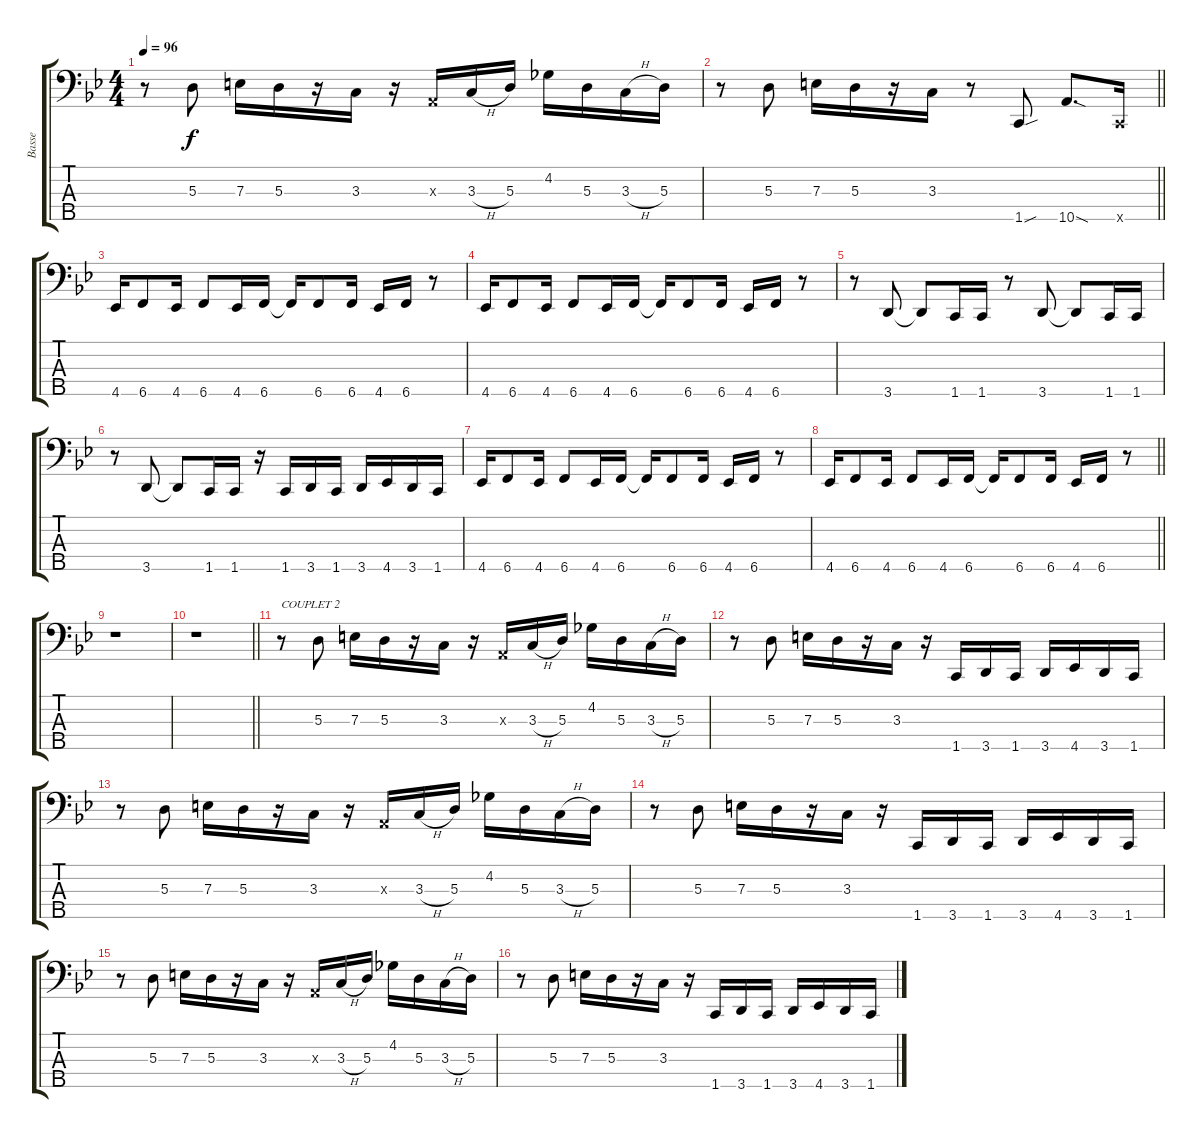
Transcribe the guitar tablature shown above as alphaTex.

\track ("Basse" "Basse") {instrument electricbassfinger}
\staff {score tabs}
\tuning (G2 D2 A1 E1 B0) {hide}
\ts (4 4)
\tempo 96
\clef f4
\ks bb
r.8{dy f} 5.3.8 7.3.16 5.3.16 r.16 3.3.16 r.16 0.3{x}.16 3.3{h}.16 5.3.16 4.2.16 5.3.16 3.3{h}.16 5.3.16 |
\barLineRight lightlight
r.8 5.3.8 7.3.16 5.3.16 r.16 3.3.16 r.8 1.5{sou}.8 10.5{sod}.8{d} 1.5{x}.16 |
4.5.16 6.5.8 4.5.16 6.5.8 4.5.16 6.5.16 6.5{t}.16 6.5.8 6.5.16 4.5.16 6.5.16 r.8 |
4.5.16 6.5.8 4.5.16 6.5.8 4.5.16 6.5.16 6.5{t}.16 6.5.8 6.5.16 4.5.16 6.5.16 r.8 |
r.8 3.5.8 3.5{t}.8 1.5.16 1.5.16 r.8 3.5.8 3.5{t}.8 1.5.16 1.5.16 |
r.8 3.5.8 3.5{t}.8 1.5.16 1.5.16 r.16 1.5.16 3.5.16 1.5.16 3.5.16 4.5.16 3.5.16 1.5.16 |
4.5.16 6.5.8 4.5.16 6.5.8 4.5.16 6.5.16 6.5{t}.16 6.5.8 6.5.16 4.5.16 6.5.16 r.8 |
\barLineRight lightlight
4.5.16 6.5.8 4.5.16 6.5.8 4.5.16 6.5.16 6.5{t}.16 6.5.8 6.5.16 4.5.16 6.5.16 r.8 |
r.1 |
\barLineRight lightlight
r.1 |
r.8{txt "COUPLET 2"} 5.3.8 7.3.16 5.3.16 r.16 3.3.16 r.16 0.3{x}.16 3.3{h}.16 5.3.16 4.2.16 5.3.16 3.3{h}.16 5.3.16 |
r.8 5.3.8 7.3.16 5.3.16 r.16 3.3.16 r.16 1.5.16 3.5.16 1.5.16 3.5.16 4.5.16 3.5.16 1.5.16 |
r.8 5.3.8 7.3.16 5.3.16 r.16 3.3.16 r.16 0.3{x}.16 3.3{h}.16 5.3.16 4.2.16 5.3.16 3.3{h}.16 5.3.16 |
r.8 5.3.8 7.3.16 5.3.16 r.16 3.3.16 r.16 1.5.16 3.5.16 1.5.16 3.5.16 4.5.16 3.5.16 1.5.16 |
r.8 5.3.8 7.3.16 5.3.16 r.16 3.3.16 r.16 0.3{x}.16 3.3{h}.16 5.3.16 4.2.16 5.3.16 3.3{h}.16 5.3.16 |
r.8 5.3.8 7.3.16 5.3.16 r.16 3.3.16 r.16 1.5.16 3.5.16 1.5.16 3.5.16 4.5.16 3.5.16 1.5.16
